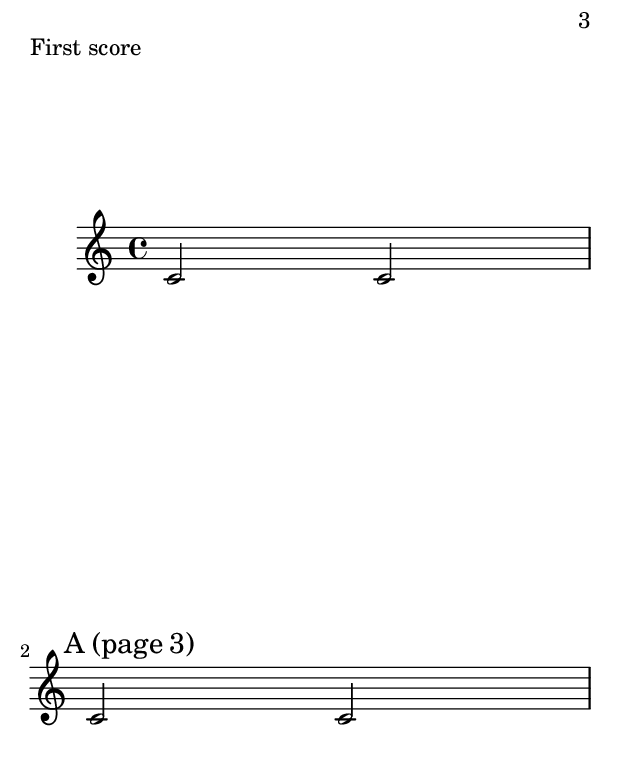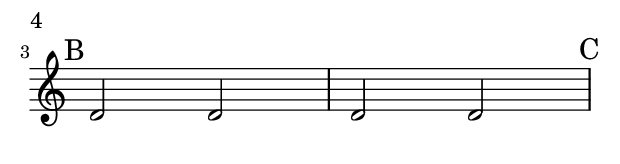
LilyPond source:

%% Do not edit this file; it is automatically
%% generated from LSR http://lsr.dsi.unimi.it
%% This file is in the public domain.
\version "2.12.2"

\header {
  lsrtags = "spacing"

  texidoc = "
Page labels may be placed inside music or at top-level, and referred to
in markups.

"
  doctitle = "Page label"
} % begin verbatim

#(set-default-paper-size "a6")

#(define-markup-command (toc-line layout props label text)
  (symbol? markup?)
  (interpret-markup layout props
   (markup #:fill-line (text #:page-ref label "8" "?"))))

\book {
  \markup \huge \fill-line { \null Title Page \null }

  \pageBreak

  \label #'toc
  \markup \column {
    \large \fill-line { \null Table of contents \null }
    \toc-line #'toc "Table of contents"
    \toc-line #'firstScore "First Score"
    \toc-line #'markA "Mark A"
    \toc-line #'markB "Mark B"
    \toc-line #'markC "Mark C"
    \toc-line #'unknown "Unknown label"
  }

  \pageBreak

  \label #'firstScore
  \score {
    \new Staff \relative c' {
      c2 c
      \mark \markup {
        A (page \concat { \page-ref #'markA "0" "?" ) }
      } \label #'markA
      c2 c
      \pageBreak
      \mark "B" \label #'markB
      d2 d
      d2 d
      \once \override Score.RehearsalMark #'break-visibility =
        #begin-of-line-invisible
      \mark "C" \label #'markC
    }
    \header { piece = "First score" }
  }
}
